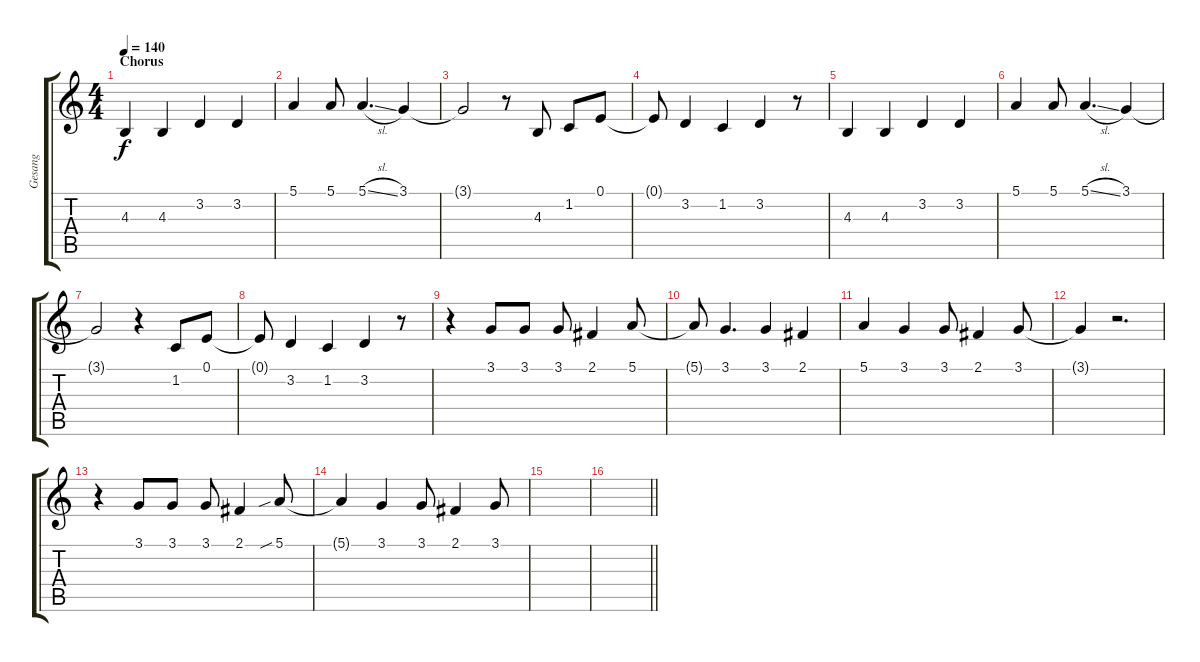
\track ("Gesang" "Gesang") {instrument lead2sawtooth}
\staff {score tabs}
\tuning (E4 B3 G3 D3 A2 E2) {hide}
\ts (4 4)
\section ("" "Chorus")
\tempo 140
\clef g2
\ks c
4.3.4{dy f} 4.3.4 3.2.4 3.2.4 |
5.1.4 5.1.8 5.1{sl}.4{d} 3.1.4 |
3.1{t}.2 r.8 4.3.8 1.2.8 0.1.8 |
0.1{t}.8 3.2.4 1.2.4 3.2.4 r.8 |
4.3.4 4.3.4 3.2.4 3.2.4 |
5.1.4 5.1.8 5.1{sl}.4{d} 3.1.4 |
3.1{t}.2 r.4 1.2.8 0.1.8 |
0.1{t}.8 3.2.4 1.2.4 3.2.4 r.8 |
r.4 3.1.8 3.1.8 3.1.8 2.1.4 5.1.8 |
5.1{t}.8 3.1.4{d} 3.1.4 2.1.4 |
5.1.4 3.1.4 3.1.8 2.1.4 3.1.8 |
3.1{t}.4 r.2{d} |
r.4 3.1.8 3.1.8 3.1.8 2.1.4 5.1{sib}.8 |
5.1{t}.4 3.1.4 3.1.8 2.1.4 3.1.8 |
|
\barLineRight lightlight
